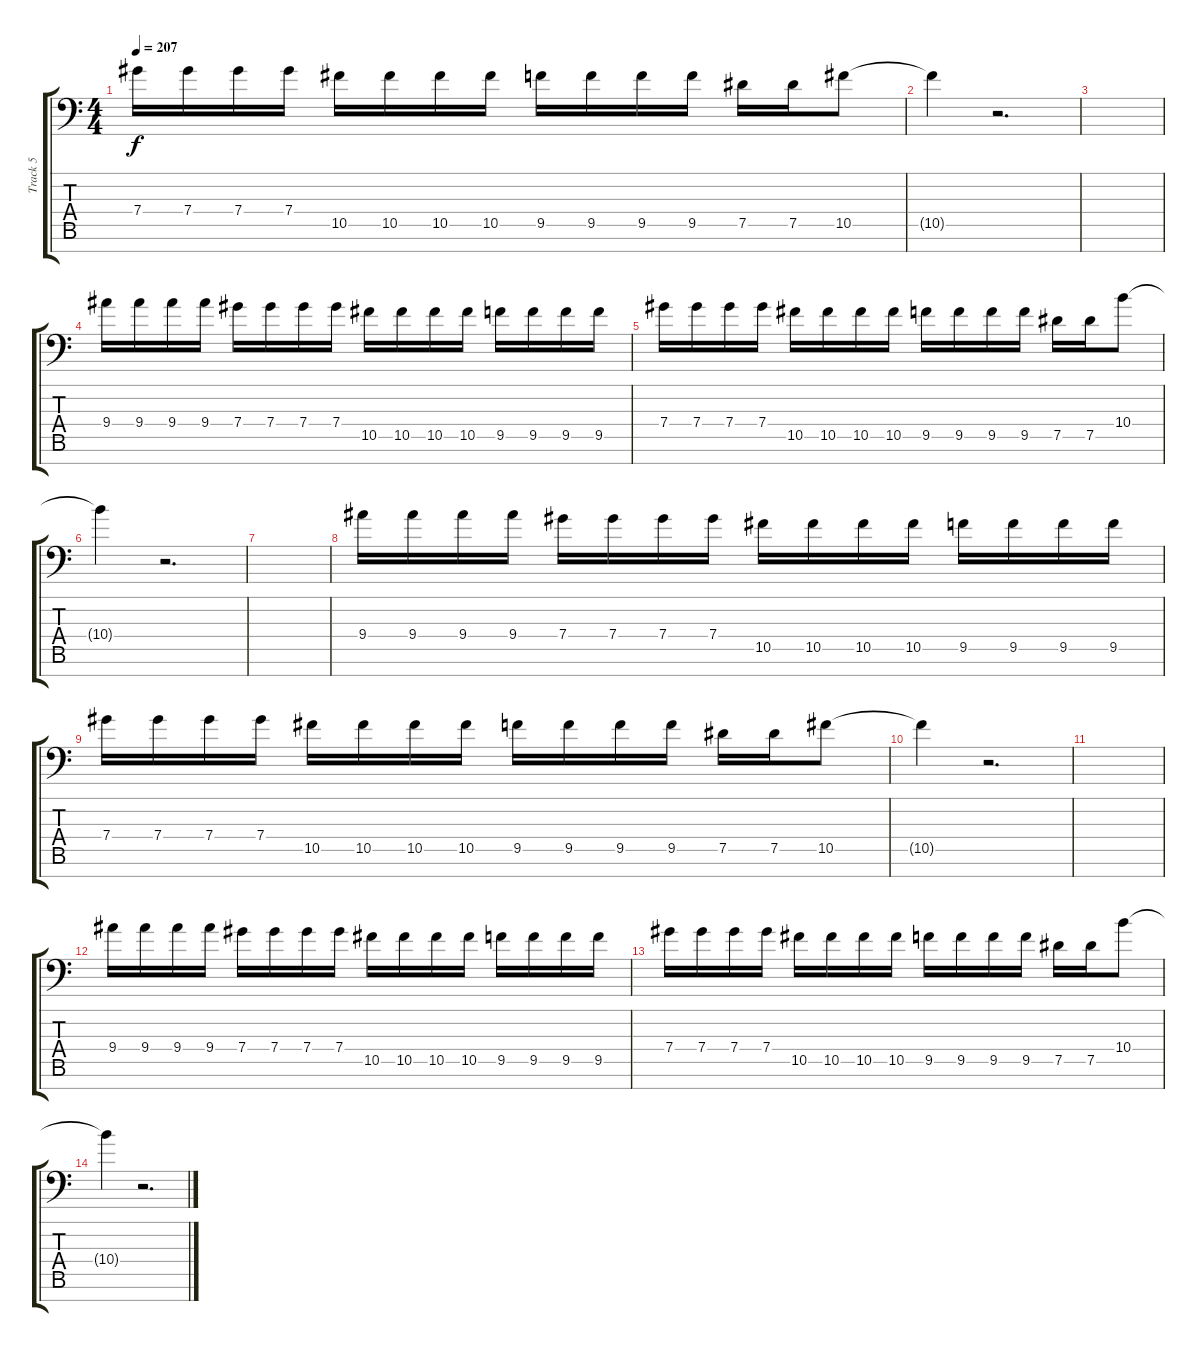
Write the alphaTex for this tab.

\track ("Track 5" "Track 5") {instrument overdrivenguitar}
\staff {score tabs}
\tuning (Eb4 Bb3 Gb3 Db3 Ab2 Eb2 Bb1) {hide}
\ts (4 4)
\tempo 207
\clef f4
\ks c
7.4.16{dy f} 7.4.16 7.4.16 7.4.16 10.5.16 10.5.16 10.5.16 10.5.16 9.5.16 9.5.16 9.5.16 9.5.16 7.5.16 7.5.16 10.5.8 |
10.5{t}.4 r.2{d} |
|
9.4.16 9.4.16 9.4.16 9.4.16 7.4.16 7.4.16 7.4.16 7.4.16 10.5.16 10.5.16 10.5.16 10.5.16 9.5.16 9.5.16 9.5.16 9.5.16 |
7.4.16 7.4.16 7.4.16 7.4.16 10.5.16 10.5.16 10.5.16 10.5.16 9.5.16 9.5.16 9.5.16 9.5.16 7.5.16 7.5.16 10.4.8 |
10.4{t}.4 r.2{d} |
|
9.4.16 9.4.16 9.4.16 9.4.16 7.4.16 7.4.16 7.4.16 7.4.16 10.5.16 10.5.16 10.5.16 10.5.16 9.5.16 9.5.16 9.5.16 9.5.16 |
7.4.16 7.4.16 7.4.16 7.4.16 10.5.16 10.5.16 10.5.16 10.5.16 9.5.16 9.5.16 9.5.16 9.5.16 7.5.16 7.5.16 10.5.8 |
10.5{t}.4 r.2{d} |
|
9.4.16 9.4.16 9.4.16 9.4.16 7.4.16 7.4.16 7.4.16 7.4.16 10.5.16 10.5.16 10.5.16 10.5.16 9.5.16 9.5.16 9.5.16 9.5.16 |
7.4.16 7.4.16 7.4.16 7.4.16 10.5.16 10.5.16 10.5.16 10.5.16 9.5.16 9.5.16 9.5.16 9.5.16 7.5.16 7.5.16 10.4.8 |
10.4{t}.4 r.2{d}
